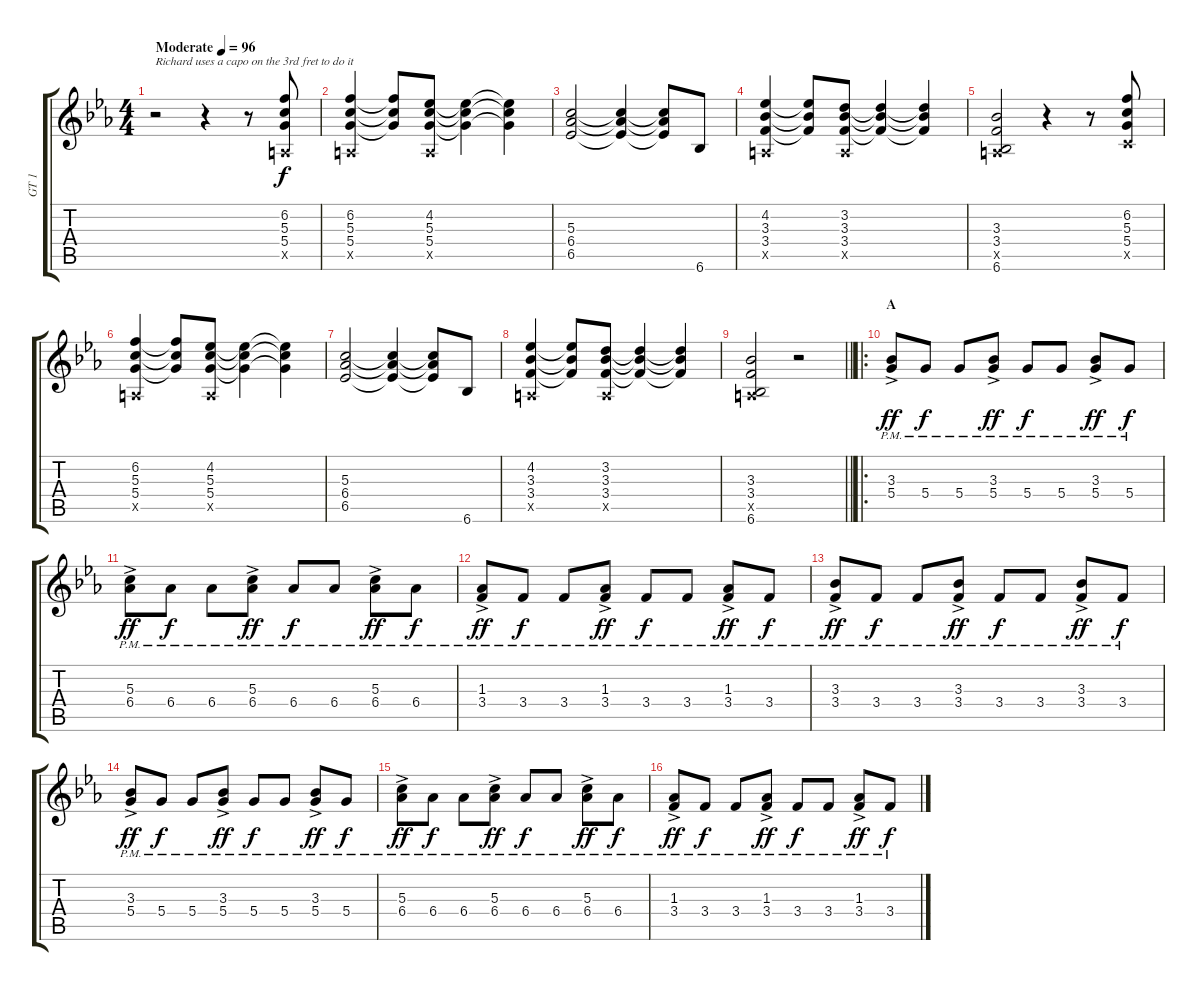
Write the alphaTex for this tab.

\track ("GT 1" "GT 1") {instrument overdrivenguitar}
\staff {score tabs}
\tuning (E4 B3 G3 D3 A2 E2) {hide}
\ts (4 4)
\tempo (96 "Moderate")
\clef g2
\ks cminor
r.2{txt "Richard uses a capo on the 3rd fret to do it" dy f instrument overdrivenguitar} r.4 r.8 (6.2 5.3 5.4 0.5{x}).8 |
(6.2 5.3 5.4 0.5{x}).4 (6.2{t} 5.3{t} 5.4{t}).8 (4.2 5.3 5.4 0.5{x}).8 (4.2{t} 5.3{t} 5.4{t}).4 (4.2{t} 5.3{t} 5.4{t}).4 |
(5.3 6.4 6.5).2 (5.3{t} 6.4{t} 6.5{t}).4 (5.3{t} 6.4{t} 6.5{t}).8 6.6.8 |
(4.2 3.3 3.4 0.5{x}).4 (4.2{t} 3.3{t} 3.4{t}).8 (3.2 3.3 3.4 0.5{x}).8 (3.2{t} 3.3{t} 3.4{t}).4 (3.2{t} 3.3{t} 3.4{t}).4 |
(3.3 3.4 0.5{x} 6.6).2 r.4 r.8 (6.2 5.3 5.4 3.5{x}).8 |
(6.2 5.3 5.4 0.5{x}).4 (6.2{t} 5.3{t} 5.4{t}).8 (4.2 5.3 5.4 0.5{x}).8 (4.2{t} 5.3{t} 5.4{t}).4 (4.2{t} 5.3{t} 5.4{t}).4 |
(5.3 6.4 6.5).2 (5.3{t} 6.4{t} 6.5{t}).4 (5.3{t} 6.4{t} 6.5{t}).8 6.6.8 |
(4.2 3.3 3.4 0.5{x}).4 (4.2{t} 3.3{t} 3.4{t}).8 (3.2 3.3 3.4 0.5{x}).8 (3.2{t} 3.3{t} 3.4{t}).4 (3.2{t} 3.3{t} 3.4{t}).4 |
\barLineRight lightlight
(3.3 3.4 0.5{x} 6.6).2 r.2 |
\ro
\section ("" "A")
(3.3{ac pm} 5.4{ac pm}).8{dy ff} 5.4{pm}.8{dy f} 5.4{pm}.8 (3.3{ac pm} 5.4{ac pm}).8{dy ff} 5.4{pm}.8{dy f} 5.4{pm}.8 (3.3{ac pm} 5.4{ac pm}).8{dy ff} 5.4{pm}.8{dy f} |
(5.3{ac pm} 6.4{ac pm}).8{dy ff} 6.4{pm}.8{dy f} 6.4{pm}.8 (5.3{ac pm} 6.4{ac pm}).8{dy ff} 6.4{pm}.8{dy f} 6.4{pm}.8 (5.3{ac pm} 6.4{ac pm}).8{dy ff} 6.4{pm}.8{dy f} |
(1.3{ac pm} 3.4{ac pm}).8{dy ff} 3.4{pm}.8{dy f} 3.4{pm}.8 (1.3{ac pm} 3.4{ac pm}).8{dy ff} 3.4{pm}.8{dy f} 3.4{pm}.8 (1.3{ac pm} 3.4{ac pm}).8{dy ff} 3.4{pm}.8{dy f} |
(3.3{ac pm} 3.4{ac pm}).8{dy ff} 3.4{pm}.8{dy f} 3.4{pm}.8 (3.3{ac pm} 3.4{ac pm}).8{dy ff} 3.4{pm}.8{dy f} 3.4{pm}.8 (3.3{ac pm} 3.4{ac pm}).8{dy ff} 3.4{pm}.8{dy f} |
(3.3{ac pm} 5.4{ac pm}).8{dy ff} 5.4{pm}.8{dy f} 5.4{pm}.8 (3.3{ac pm} 5.4{ac pm}).8{dy ff} 5.4{pm}.8{dy f} 5.4{pm}.8 (3.3{ac pm} 5.4{ac pm}).8{dy ff} 5.4{pm}.8{dy f} |
(5.3{ac pm} 6.4{ac pm}).8{dy ff} 6.4{pm}.8{dy f} 6.4{pm}.8 (5.3{ac pm} 6.4{ac pm}).8{dy ff} 6.4{pm}.8{dy f} 6.4{pm}.8 (5.3{ac pm} 6.4{ac pm}).8{dy ff} 6.4{pm}.8{dy f} |
(1.3{ac pm} 3.4{ac pm}).8{dy ff} 3.4{pm}.8{dy f} 3.4{pm}.8 (1.3{ac pm} 3.4{ac pm}).8{dy ff} 3.4{pm}.8{dy f} 3.4{pm}.8 (1.3{ac pm} 3.4{ac pm}).8{dy ff} 3.4{pm}.8{dy f}
